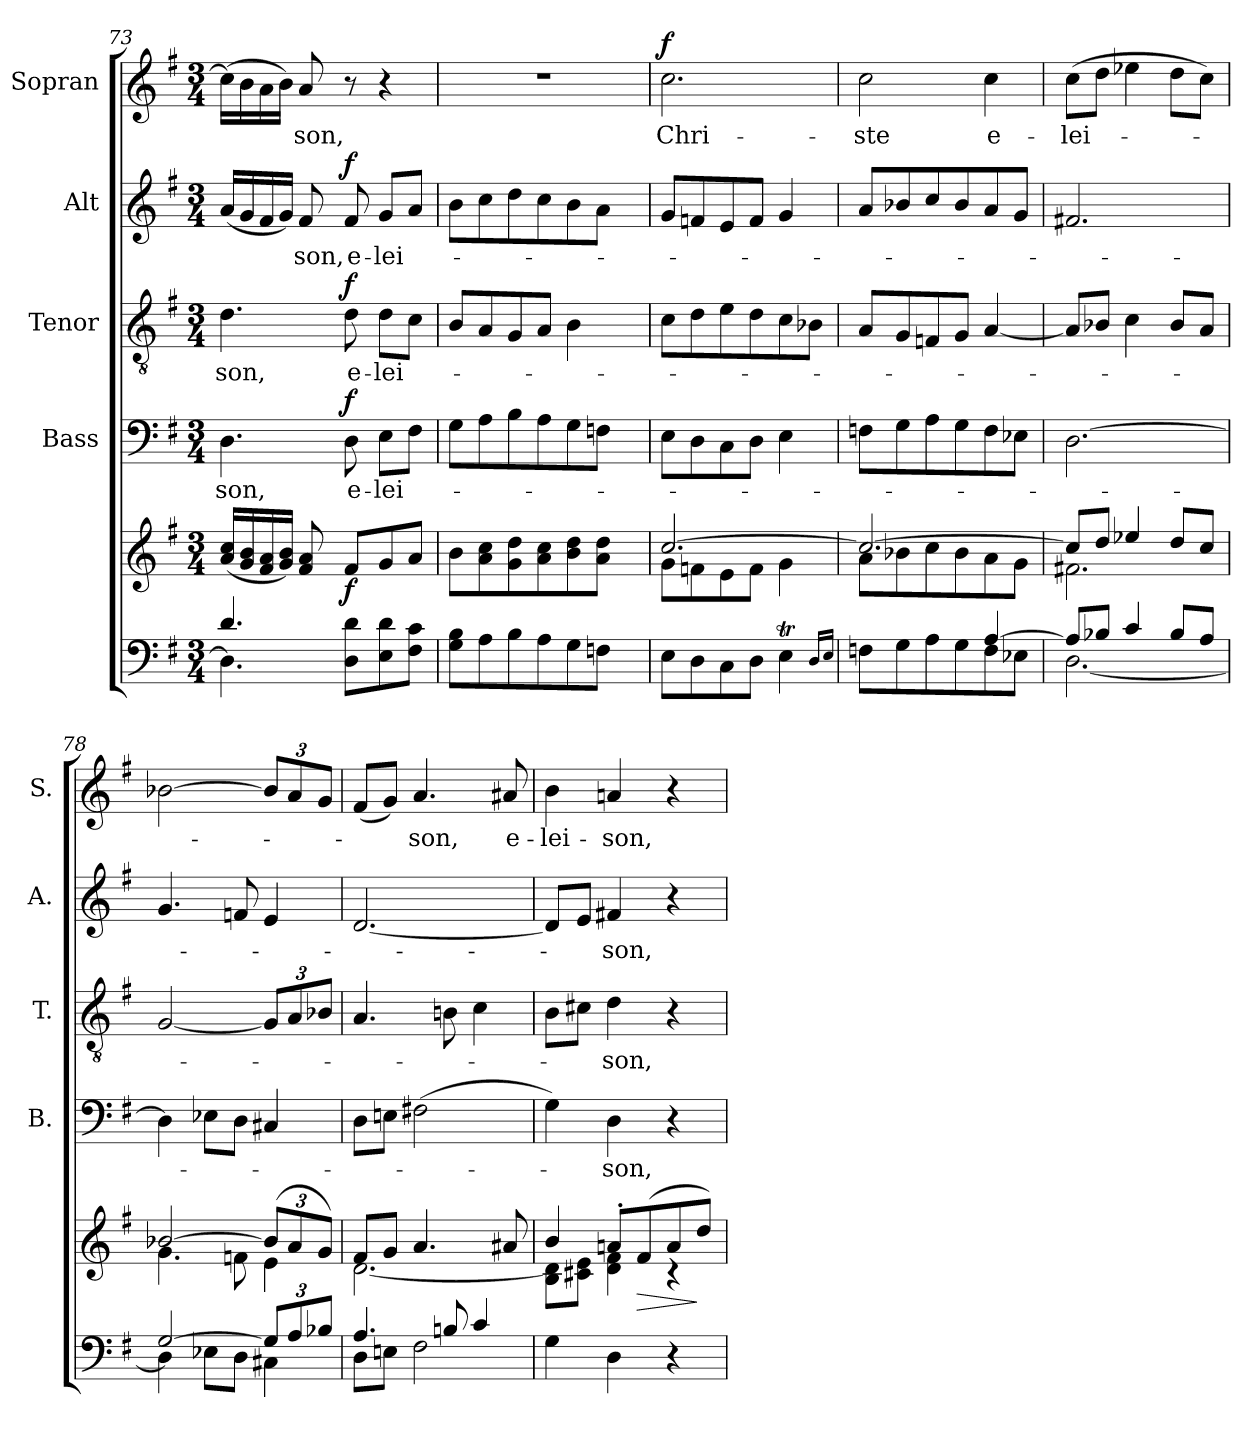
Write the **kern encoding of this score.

**kern	**kern	**dynam	**kern	**text	**dynam	**kern	**text	**dynam	**kern	**text	**dynam	**kern	**text	**dynam
*part5	*part5	*part5	*part4	*part4	*part4	*part3	*part3	*part3	*part2	*part2	*part2	*part1	*part1	*part1
*staff6	*staff5	*staff5/6	*staff4	*staff4	*staff4	*staff3	*staff3	*staff3	*staff2	*staff2	*staff2	*staff1	*staff1	*staff1
*	*	*	*I"Bass	*	*	*I"Tenor	*	*	*I"Alt	*	*	*I"Sopran	*	*
*	*	*	*I'B.	*	*	*I'T.	*	*	*I'A.	*	*	*I'S.	*	*
!!LO:LB:g=z
*clefF4	*clefG2	*	*clefF4	*	*	*clefGv2	*	*	*clefG2	*	*	*clefG2	*	*
*k[f#]	*k[f#]	*	*k[f#]	*	*	*k[f#]	*	*	*k[f#]	*	*	*k[f#]	*	*
*G:	*G:	*	*G:	*	*	*G:	*	*	*G:	*	*	*G:	*	*
*M3/4	*M3/4	*	*M3/4	*	*	*M3/4	*	*	*M3/4	*	*	*M3/4	*	*
=73	=73	=73	=73	=73	=73	=73	=73	=73	=73	=73	=73	=73	=73	=73
*^	*	*	*	*	*	*	*	*	*	*	*	*	*	*
!	!	!	!	!	!LO:LY:b	!	!	!LO:LY:b	!	!	!	!	!	!	!
4.d/	4.D\]	(<16a/ 16cc/LL	.	4.D\	-son,	.	4.d\	-son,	.	(<16a/LL	.	.	(>16cc\LL]	.	.
.	.	16g/ 16b/	.	.	.	.	.	.	.	16g/	.	.	16b\	.	.
.	.	16f#/ 16a/	.	.	.	.	.	.	.	16f#/	.	.	16a\	.	.
.	.	16g/ 16b/JJ)	.	.	.	.	.	.	.	16g/JJ)	.	.	16b\JJ)	.	.
!	!	!	!	!	!	!	!	!	!	!	!LO:LY:b	!	!	!LO:LY:b	!
.	.	8f#/ 8a/	.	.	.	.	.	.	.	8f#/	-son,	.	8a/	-son,	.
!	!	!	!LO:DY:b	!	!LO:LY:b	!LO:DY:a	!	!LO:LY:b	!LO:DY:a	!	!LO:LY:b	!LO:DY:a	!	!	!
4.ryy	8D\ 8d\L	8f#/L	f	8D\	e-	f	8d\	e-	f	8f#/	e-	f	8r	.	.
!	!	!	!	!	!LO:LY:b	!	!	!LO:LY:b	!	!	!LO:LY:b	!	!	!	!
.	8E\ 8d\	8g/	.	8E\L	-lei-	.	8d\L	-lei-	.	8g/L	-lei-	.	4r	.	.
.	8F#\ 8c\J	8a/J	.	8F#\J	.	.	8c\J	.	.	8a/J	.	.	.	.	.
*v	*v	*	*	*	*	*	*	*	*	*	*	*	*	*	*
=74	=74	=74	=74	=74	=74	=74	=74	=74	=74	=74	=74	=74	=74	=74
8G\ 8B\L	8b\L	.	8G\L	.	.	8B/L	.	.	8b\L	.	.	2.r	.	.
8A\	8a\ 8cc\	.	8A\	.	.	8A/	.	.	8cc\	.	.	.	.	.
8B\	8g\ 8dd\	.	8B\	.	.	8G/	.	.	8dd\	.	.	.	.	.
8A\	8a\ 8cc\	.	8A\	.	.	8A/J	.	.	8cc\	.	.	.	.	.
8G\	8b\ 8dd\	.	8G\	.	.	4B\	.	.	8b\	.	.	.	.	.
8Fn\J	8a\ 8dd\J	.	8Fn\J	.	.	.	.	.	8a\J	.	.	.	.	.
=75	=75	=75	=75	=75	=75	=75	=75	=75	=75	=75	=75	=75	=75	=75
*	*^	*	*	*	*	*	*	*	*	*	*	*	*	*
!	!	!	!	!	!	!	!	!	!	!	!	!	!	!LO:LY:b	!LO:DY:a
8E\L	[>2.cc/	8g\L	.	8E\L	.	.	8c\L	.	.	8g/L	.	.	2.cc\	Chri-	f
8D\	.	8fn\	.	8D\	.	.	8d\	.	.	8fn/	.	.	.	.	.
8C\	.	8e\	.	8C\	.	.	8e\	.	.	8e/	.	.	.	.	.
8D\J	.	8f\J	.	8D\J	.	.	8d\	.	.	8f/J	.	.	.	.	.
4ET\	.	4g\	.	4E\	.	.	8c\	.	.	4g/	.	.	.	.	.
.	.	.	.	.	.	.	8B-X\J	.	.	.	.	.	.	.	.
16qD/LL	.	.	.	.	.	.	.	.	.	.	.	.	.	.	.
16qE/JJ	.	.	.	.	.	.	.	.	.	.	.	.	.	.	.
=76	=76	=76	=76	=76	=76	=76	=76	=76	=76	=76	=76	=76	=76	=76	=76
*^	*	*	*	*	*	*	*	*	*	*	*	*	*	*	*
!	!	!	!	!	!	!	!	!	!	!	!	!	!	!	!LO:LY:b	!
2ryy	8Fn\L	2.cc/_	8a\L	.	8Fn\L	.	.	8A/L	.	.	8a/L	.	.	2cc\	-ste	.
.	8G\	.	8b-X\	.	8G\	.	.	8G/	.	.	8b-X/	.	.	.	.	.
.	8A\	.	8cc\	.	8A\	.	.	8Fn/	.	.	8cc/	.	.	.	.	.
.	8G\	.	8b-\	.	8G\	.	.	8G/J	.	.	8b-/	.	.	.	.	.
!	!	!	!	!	!	!	!	!	!	!	!	!	!	!	!LO:LY:b	!
[>4A/	8F\	.	8a\	.	8F\	.	.	[4A/	.	.	8a/	.	.	4cc\	e-	.
.	8E-X\J	.	8g\J	.	8E-X\J	.	.	.	.	.	8g/J	.	.	.	.	.
=77	=77	=77	=77	=77	=77	=77	=77	=77	=77	=77	=77	=77	=77	=77	=77	=77
!	!	!	!	!	!	!	!	!	!	!	!	!	!	!	!LO:LY:b	!
8A/L]	[<2.D\	8cc/L]	2.f#X\	.	[2.D\	.	.	8A/L]	.	.	2.f#X/	.	.	(>8cc\L	-lei-	.
8B-X/J	.	8dd/J	.	.	.	.	.	8B-X/J	.	.	.	.	.	8dd\J	.	.
4c/	.	4ee-X/	.	.	.	.	.	4c\	.	.	.	.	.	4ee-X\	.	.
8B-/L	.	8dd/L	.	.	.	.	.	8B-/L	.	.	.	.	.	8dd\L	.	.
8A/J	.	8cc/J	.	.	.	.	.	8A/J	.	.	.	.	.	8cc\J)	.	.
!!LO:PB:g=z
=78	=78	=78	=78	=78	=78	=78	=78	=78	=78	=78	=78	=78	=78	=78	=78	=78
[>2G/	4D\]	[>2b-X/	4.g\	.	4D\]	.	.	[2G/	.	.	4.g/	.	.	[2b-X\	.	.
.	8E-X\L	.	.	.	8E-X\L	.	.	.	.	.	.	.	.	.	.	.
.	8D\J	.	8fn\	.	8D\J	.	.	.	.	.	8fn/	.	.	.	.	.
*Xbrackettup	*	*Xbrackettup	*	*	*	*	*	*Xbrackettup	*	*	*	*	*	*Xbrackettup	*	*
12G/L]	4C#X\	(>12b-/L]	4e\	.	4C#X/	.	.	12G/L]	.	.	4e/	.	.	12b-/L]	.	.
12A/	.	12a/	.	.	.	.	.	12A/	.	.	.	.	.	12a/	.	.
12B-X/J	.	12g/J)	.	.	.	.	.	12B-X/J	.	.	.	.	.	12g/J	.	.
=79	=79	=79	=79	=79	=79	=79	=79	=79	=79	=79	=79	=79	=79	=79	=79	=79
4.A/	8D\L	8f#/L	[<2.d\	.	8D\L	.	.	4.A/	.	.	[2.d/	.	.	(<8f#/L	.	.
.	8En\J	8g/J	.	.	8En\J	.	.	.	.	.	.	.	.	8g/J)	.	.
!	!	!	!	!	!	!	!	!	!	!	!	!	!	!	!LO:LY:b	!
.	2F#\	4.a/	.	.	(>2F#X\	.	.	.	.	.	.	.	.	4.a/	-son,	.
8Bn/	.	.	.	.	.	.	.	8Bn\	.	.	.	.	.	.	.	.
4c/	.	.	.	.	.	.	.	4c\	.	.	.	.	.	.	.	.
!	!	!	!	!	!	!	!	!	!	!	!	!	!	!	!LO:LY:b	!
.	.	8a#X/	.	.	.	.	.	.	.	.	.	.	.	8a#X/	e-	.
*v	*v	*	*	*	*	*	*	*	*	*	*	*	*	*	*	*
=80	=80	=80	=80	=80	=80	=80	=80	=80	=80	=80	=80	=80	=80	=80	=80
!	!	!	!	!	!	!	!	!	!	!	!	!	!	!LO:LY:b	!
4G\	4b/	8B\ 8d\]L	.	4G\)	.	.	8B\L	.	.	8d/L]	.	.	4b\	-lei-	.
.	.	8c#X\ 8e\J	.	.	.	.	8c#X\J	.	.	8e/J	.	.	.	.	.
!	!	!	!	!	!LO:LY:b	!	!	!LO:LY:b	!	!	!LO:LY:b	!	!	!LO:LY:b	!
4D\	8an'>/L	4d\ 4f#\	.	4D\	-son,	.	4d\	-son,	.	4f#X/	-son,	.	4an/	-son,	.
!	!	!	!LO:HP:b	!	!	!	!	!	!	!	!	!	!	!	!
.	(>8f#/	.	>	.	.	.	.	.	.	.	.	.	.	.	.
4r	8a/	4rc	.	4r	.	.	4r	.	.	4r	.	.	4r	.	.
.	8dd/J)	.	]	.	.	.	.	.	.	.	.	.	.	.	.
*	*v	*v	*	*	*	*	*	*	*	*	*	*	*	*	*
=	=	=	=	=	=	=	=	=	=	=	=	=	=	=
*-	*-	*-	*-	*-	*-	*-	*-	*-	*-	*-	*-	*-	*-	*-
